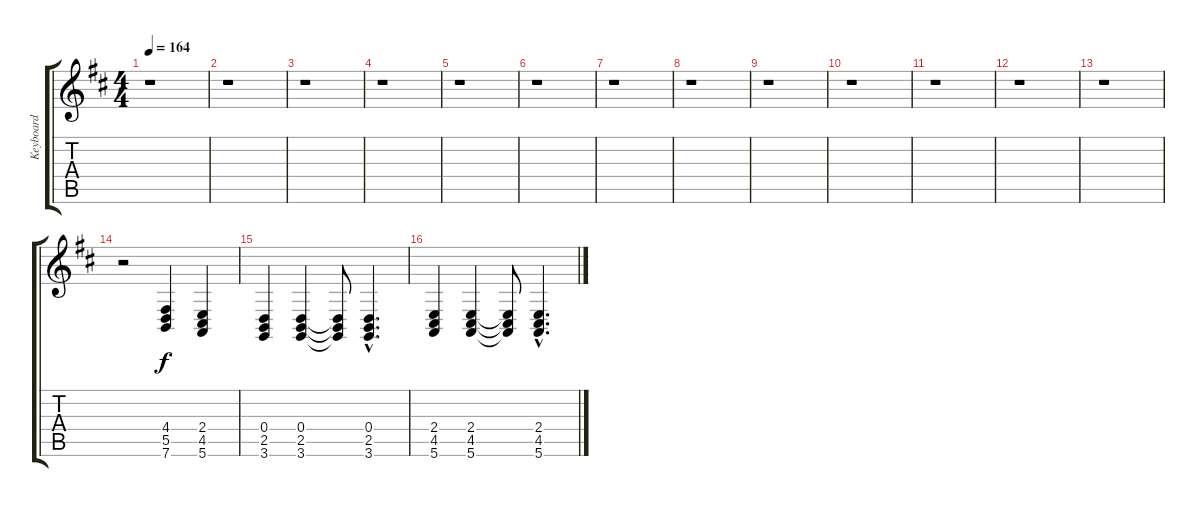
\track ("Keyboard" "Keyboard") {instrument acousticgrandpiano}
\staff {score tabs}
\tuning (E4 B3 G3 D3 A2 E2) {hide}
\ts (4 4)
\tempo 164
\clef g2
\ks d
r.1{dy f} |
r.1 |
r.1 |
r.1 |
r.1 |
r.1 |
r.1 |
r.1 |
r.1 |
r.1 |
r.1 |
r.1 |
r.1 |
r.2 (4.4 5.5 7.6).4{instrument synthstrings2} (2.4 4.5 5.6).4 |
(0.4 2.5 3.6).4 (0.4 2.5 3.6).4 (0.4{t} 2.5{t} 3.6{t}).8 (0.4{hac} 2.5{hac} 3.6{hac}).4{d} |
(2.4 4.5 5.6).4 (2.4 4.5 5.6).4 (2.4{t} 4.5{t} 5.6{t}).8 (2.4{hac} 4.5{hac} 5.6{hac}).4{d}
